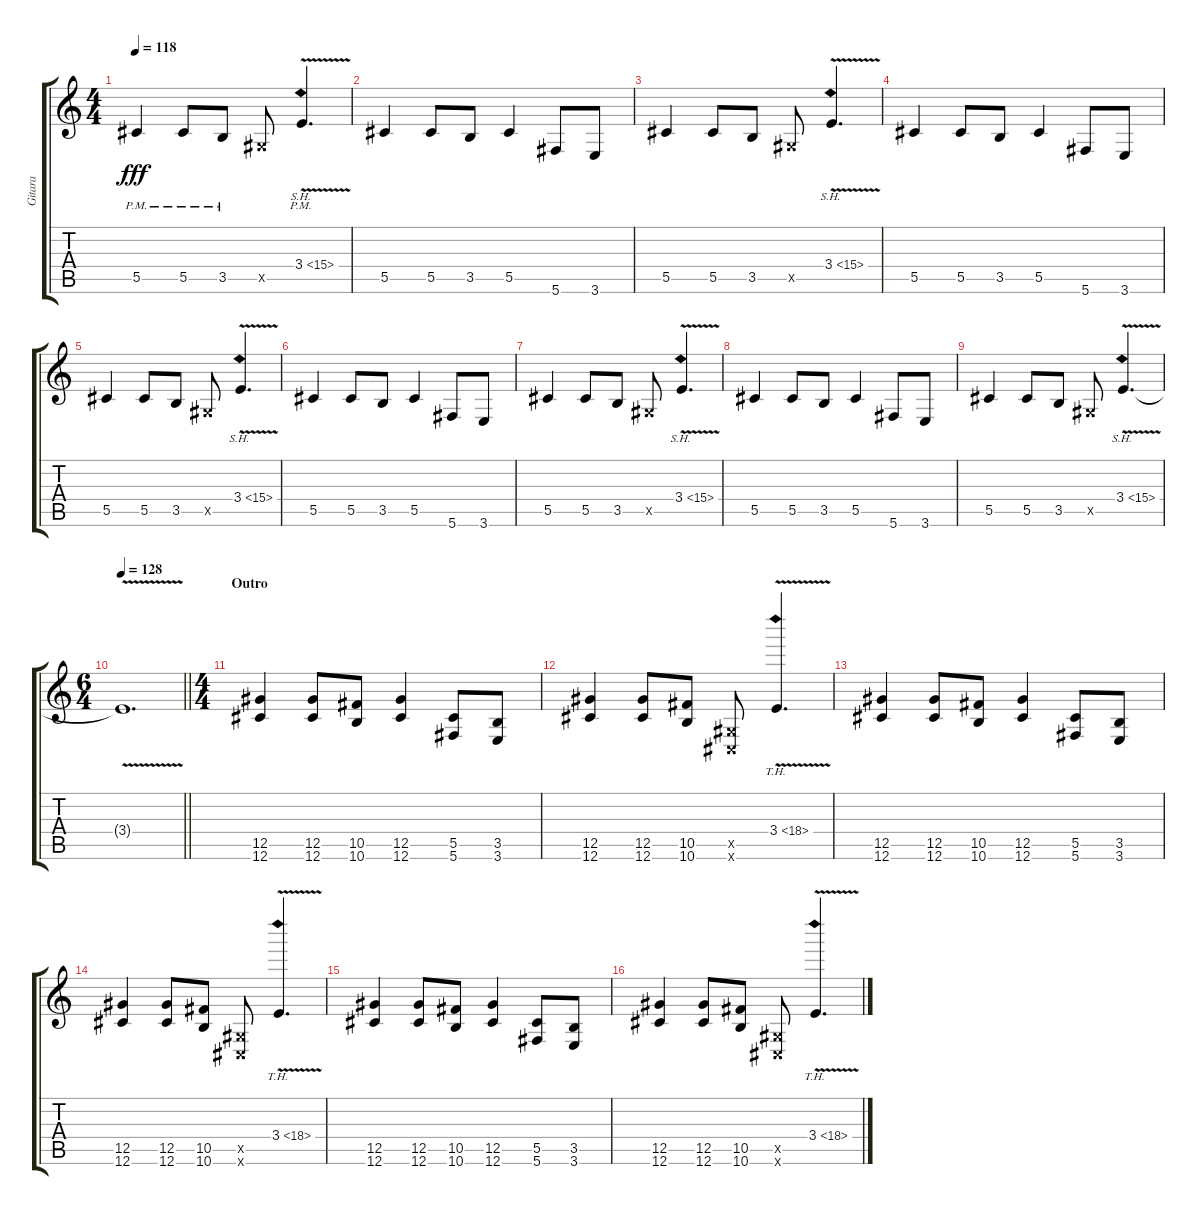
\track ("Gitara" "Gitara") {instrument distortionguitar}
\staff {score tabs}
\tuning (Eb4 Bb3 Gb3 Db3 Ab2 Db2) {hide}
\ts (4 4)
\tempo 118
\clef g2
\ks c
5.5{pm}.4{dy fff} 5.5{pm}.8 3.5{pm}.8 0.5{x}.8 3.4{sh 12 v pm}.4{d} |
5.5.4 5.5.8 3.5.8 5.5.4 5.6.8 3.6.8 |
5.5.4 5.5.8 3.5.8 0.5{x}.8 3.4{sh 12 v}.4{d} |
5.5.4 5.5.8 3.5.8 5.5.4 5.6.8 3.6.8 |
5.5.4 5.5.8 3.5.8 0.5{x}.8 3.4{sh 12 v}.4{d} |
5.5.4 5.5.8 3.5.8 5.5.4 5.6.8 3.6.8 |
5.5.4 5.5.8 3.5.8 0.5{x}.8 3.4{sh 12 v}.4{d} |
5.5.4 5.5.8 3.5.8 5.5.4 5.6.8 3.6.8 |
5.5.4 5.5.8 3.5.8 0.5{x}.8 3.4{sh 12 v}.4{d} |
\ts (6 4)
\tempo 128
\barLineRight lightlight
3.4{t}.1{d} |
\ts (4 4)
\section ("" "Outro")
(12.5 12.6).4 (12.5 12.6).8 (10.5 10.6).8 (12.5 12.6).4 (5.5 5.6).8 (3.5 3.6).8 |
(12.5 12.6).4 (12.5 12.6).8 (10.5 10.6).8 (0.5{x} 0.6{x}).8 3.4{th 15 v}.4{d} |
(12.5 12.6).4 (12.5 12.6).8 (10.5 10.6).8 (12.5 12.6).4 (5.5 5.6).8 (3.5 3.6).8 |
(12.5 12.6).4 (12.5 12.6).8 (10.5 10.6).8 (0.5{x} 0.6{x}).8 3.4{th 15 v}.4{d} |
(12.5 12.6).4 (12.5 12.6).8 (10.5 10.6).8 (12.5 12.6).4 (5.5 5.6).8 (3.5 3.6).8 |
(12.5 12.6).4 (12.5 12.6).8 (10.5 10.6).8 (0.5{x} 0.6{x}).8 3.4{th 15 v}.4{d}
